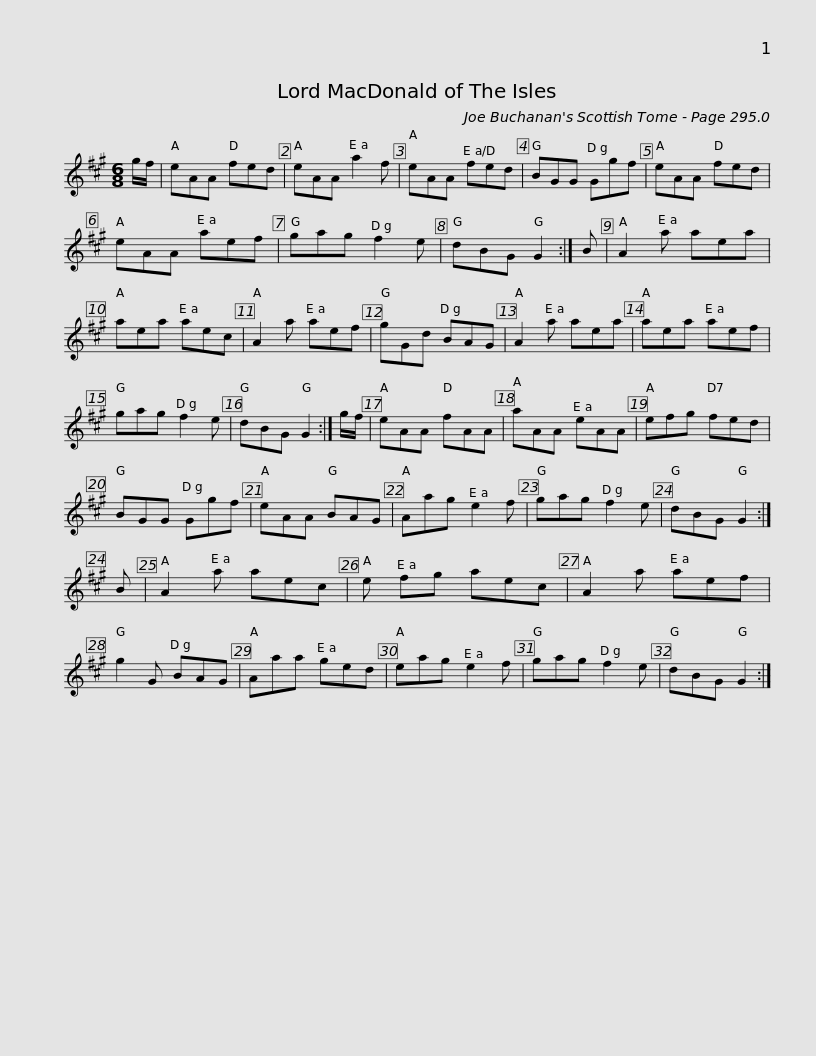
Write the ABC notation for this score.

X:1
L:1/8
M:6/8
I:linebreak $
K:A
V:1 treble
V:1
 g/f/ | eAA fed | eAA a2 f | eAA fed | BGG Ggf | %5
 eAA fed | eAA aef | gag f2 e |$ dBG G2 :| B | %10
 A2 a aea | aea aec | A2 a aef | gGd BAG | A2 a aea | %15
 aea aef |$ gag f2 e | dBG G2 :| g/f/ | eAA fAA | %20
 aAA eAA | efg fed | BGG Ggf | eAA BAG |$ Aag e2 f | %25
 gag f2 e | dBG G2 :| B | A2 a aec | e fg aec | %30
 A2 a aef | g2 G BAG |$ Aaa ged | eag e2 f | gag f2 e | %35
 dBG G2 :| %36
